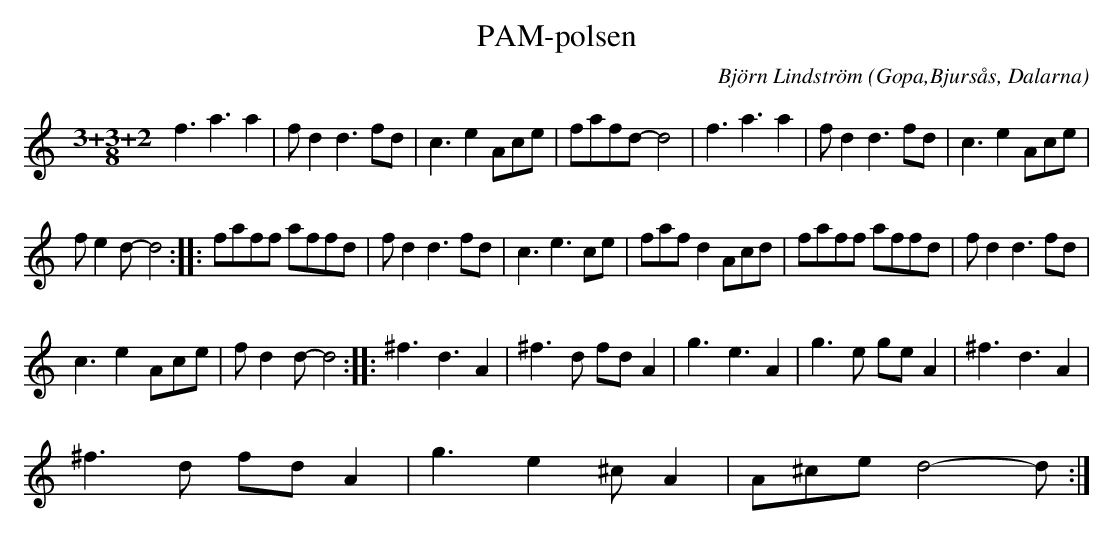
X:1
T:PAM-polsen
C: Björn Lindström
O:Gopa,Bjursås, Dalarna
M:3/4
L:1/8
K:C
[M:3+3+2/8] f3 a3 a2 | f d2 d3 fd | c3 e2 Ace | fafd- d4 | f3 a3 a2 | f d2 d3 fd | c3 e2 Ace | %31
 f e2 d- d4 :: faff affd | f d2 d3 fd | c3 e3 ce | faf d2 Acd | faff affd | f d2 d3 fd | %38
 c3 e2 Ace | f d2 d- d4 :: ^f3 d3 A2 | ^f3 d fd A2 | g3 e3 A2 | g3 e ge A2 | ^f3 d3 A2 | %45
 ^f3 d fd A2 | g3 e2 ^c A2 | A^ce d4- d :| %48
